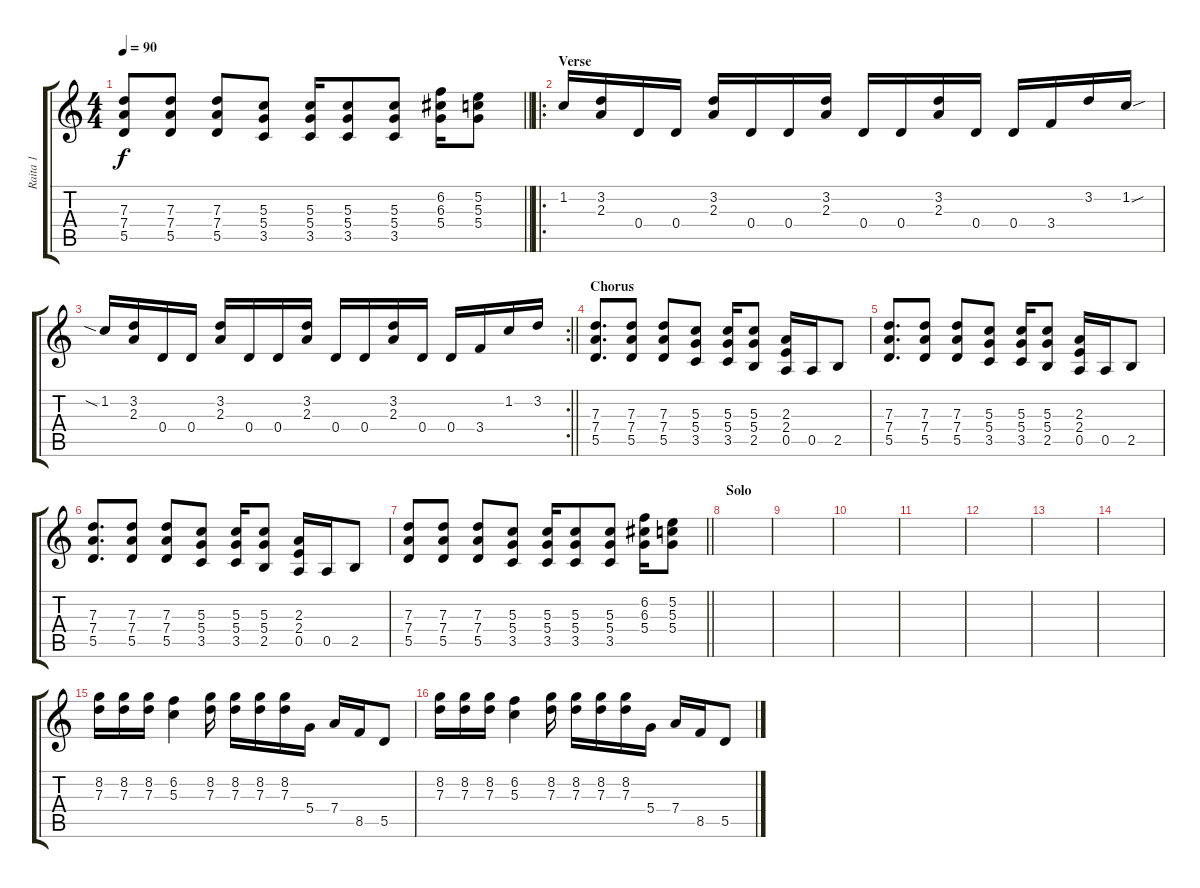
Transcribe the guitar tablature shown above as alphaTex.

\track ("Raita 1" "Raita 1") {instrument distortionguitar}
\staff {score tabs}
\tuning (E4 B3 G3 D3 A2 E2) {hide}
\ts (4 4)
\tempo 90
\clef g2
\barLineRight lightlight
\ks c
(7.3 7.4 5.5).8{dy f} (7.3 7.4 5.5).8 (7.3 7.4 5.5).8 (5.3 5.4 3.5).8 (5.3 5.4 3.5).16 (5.3 5.4 3.5).8 (5.3 5.4 3.5).8 (6.2 6.3 5.4).16 (5.2 5.3 5.4).8 |
\ro
\section ("" "Verse")
1.2.16 (3.2 2.3).16 0.4.16 0.4.16 (3.2 2.3).16 0.4.16 0.4.16 (3.2 2.3).16 0.4.16 0.4.16 (3.2 2.3).16 0.4.16 0.4.16 3.4.16 3.2.16 1.2{sou}.16 |
\rc 2
\barLineRight lightlight
1.2{sia}.16 (3.2 2.3).16 0.4.16 0.4.16 (3.2 2.3).16 0.4.16 0.4.16 (3.2 2.3).16 0.4.16 0.4.16 (3.2 2.3).16 0.4.16 0.4.16 3.4.16 1.2.16 3.2.16 |
\section ("" "Chorus")
(7.3 7.4 5.5).8{d} (7.3 7.4 5.5).8 (7.3 7.4 5.5).8 (5.3 5.4 3.5).8 (5.3 5.4 3.5).16 (5.3 5.4 2.5).8 (2.3 2.4 0.5).16 0.5.16 2.5.8 |
(7.3 7.4 5.5).8{d} (7.3 7.4 5.5).8 (7.3 7.4 5.5).8 (5.3 5.4 3.5).8 (5.3 5.4 3.5).16 (5.3 5.4 2.5).8 (2.3 2.4 0.5).16 0.5.16 2.5.8 |
(7.3 7.4 5.5).8{d} (7.3 7.4 5.5).8 (7.3 7.4 5.5).8 (5.3 5.4 3.5).8 (5.3 5.4 3.5).16 (5.3 5.4 2.5).8 (2.3 2.4 0.5).16 0.5.16 2.5.8 |
\barLineRight lightlight
(7.3 7.4 5.5).8 (7.3 7.4 5.5).8 (7.3 7.4 5.5).8 (5.3 5.4 3.5).8 (5.3 5.4 3.5).16 (5.3 5.4 3.5).8 (5.3 5.4 3.5).8 (6.2 6.3 5.4).16 (5.2 5.3 5.4).8 |
\section ("" "Solo")
|
|
|
|
|
|
|
(8.2 7.3).16{balance 6} (8.2 7.3).16 (8.2 7.3).16 (6.2 5.3).4 (8.2 7.3).16 (8.2 7.3).16 (8.2 7.3).16 (8.2 7.3).16 5.4.16 7.4.16 8.5.16 5.5.8 |
(8.2 7.3).16 (8.2 7.3).16 (8.2 7.3).16 (6.2 5.3).4 (8.2 7.3).16 (8.2 7.3).16 (8.2 7.3).16 (8.2 7.3).16 5.4.16 7.4.16 8.5.16 5.5.8
